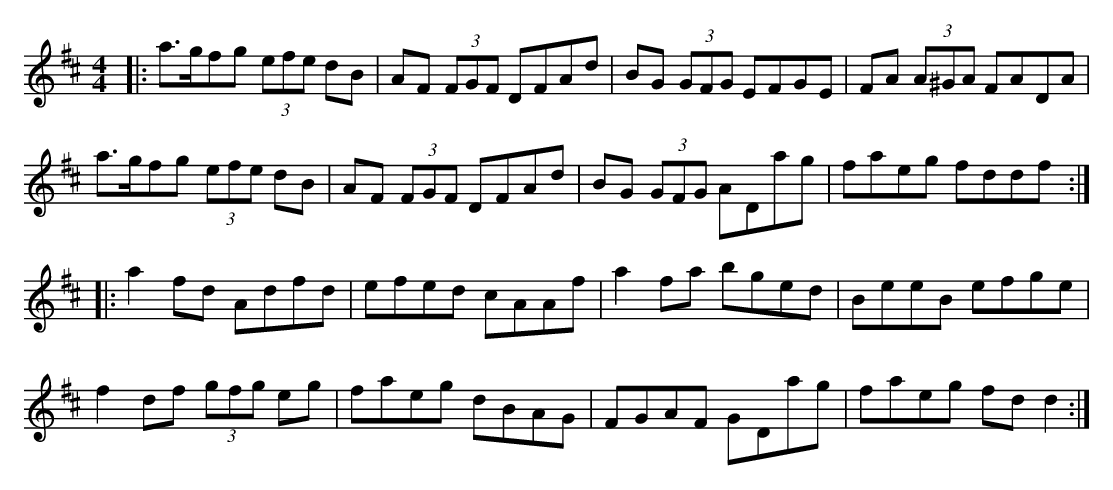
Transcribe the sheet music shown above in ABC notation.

X:1
M:4/4
K:D
|:a>gfg (3efe dB|AF (3FGF DFAd|BG (3GFG EFGE|FA (3A^GA FADA|
a>gfg (3efe dB|AF (3FGF DFAd|BG (3GFG ADag| faeg fddf:|
|:a2fd Adfd|efed cAAf|a2fa bged|BeeB efge|
f2df (3gfg eg|faeg dBAG|FGAF GDag| faeg fdd2:|
